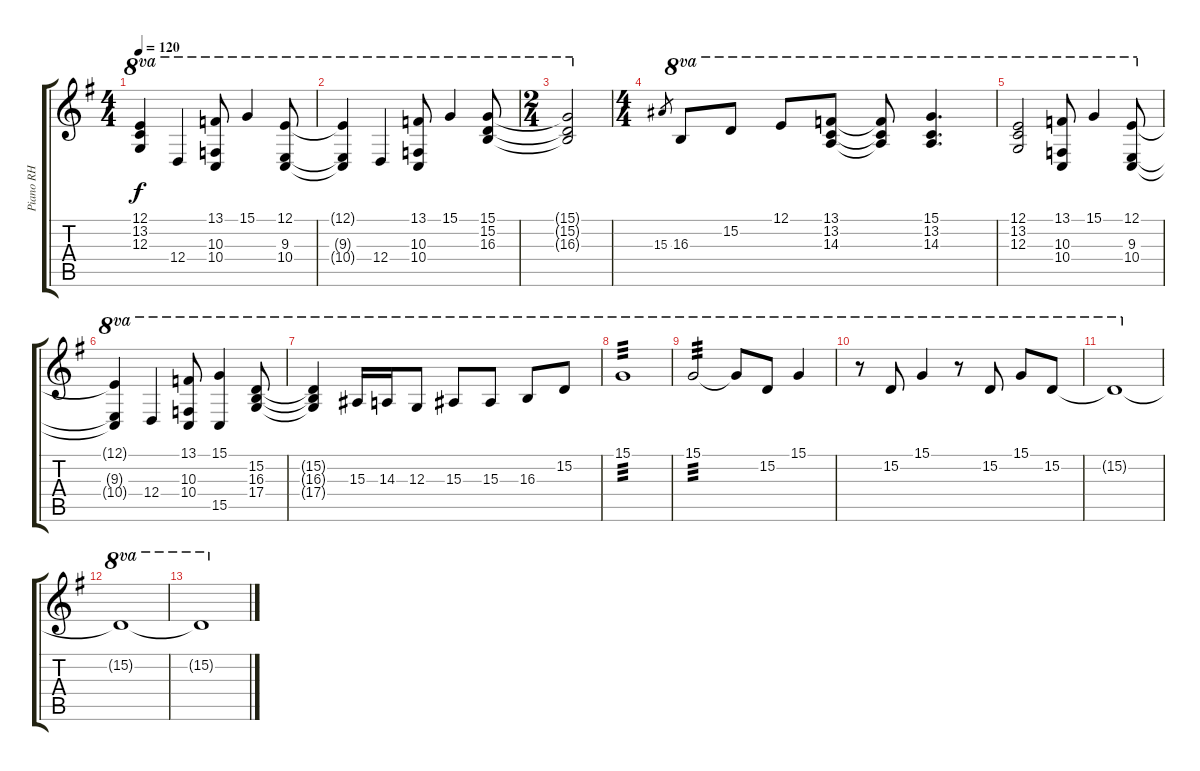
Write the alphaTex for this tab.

\track ("Piano RH" "Piano RH") {instrument acousticgrandpiano}
\staff {score tabs}
\tuning (E4 B3 G3 D3 A2 E2) {hide}
\ts (4 4)
\tempo 120
\clef g2
\ks g
(12.1{t} 13.2{t} 12.3{t}).4{ot 8va dy f} 12.4.4{ot 8va} (13.1 10.3 10.4).8{ot 8va} 15.1.4{ot 8va} (12.1 9.3 10.4).8{ot 8va} |
(12.1{t} 9.3{t} 10.4{t}).4{ot 8va} 12.4.4{ot 8va} (13.1 10.3 10.4).8{ot 8va} 15.1.4{ot 8va} (15.1 15.2 16.3).8{ot 8va} |
\ts (2 4)
(15.1{t} 15.2{t} 16.3{t}).2{ot 8va} |
\ts (4 4)
15.3.8{gr} 16.3.8{ot 8va} 15.2.8{ot 8va} 12.1.8{ot 8va} (13.1 13.2 14.3).8{ot 8va} (13.1{t} 13.2{t} 14.3{t}).8{ot 8va} (15.1 13.2 14.3).4{d ot 8va} |
(12.1 13.2 12.3).2{ot 8va} (13.1 10.3 10.4).8{ot 8va} 15.1.4{ot 8va} (12.1 9.3 10.4).8{ot 8va} |
(12.1{t} 9.3{t} 10.4{t}).4{ot 8va} 12.4.4{ot 8va} (13.1 10.3 10.4).8{ot 8va} (15.1 15.5).4{ot 8va} (15.2 16.3 17.4).8{ot 8va} |
(15.2{t} 16.3{t} 17.4{t}).4{ot 8va} 15.3.16{ot 8va} 14.3.16{ot 8va} 12.3.8{ot 8va} 15.3.8{ot 8va} 15.3.8{ot 8va} 16.3.8{ot 8va} 15.2.8{ot 8va} |
15.1.1{ot 8va tp 3} |
15.1.2{ot 8va tp 3} 15.1{t}.8{ot 8va} 15.2.8{ot 8va} 15.1.4{ot 8va} |
r.8{ot 8va} 15.2.8{ot 8va} 15.1.4{ot 8va} r.8{ot 8va} 15.2.8{ot 8va} 15.1.8{ot 8va} 15.2.8{ot 8va} |
15.2{t}.1{ot 8va} |
15.2{t}.1{ot 8va volume 0} |
15.2{t}.1{ot 8va}
